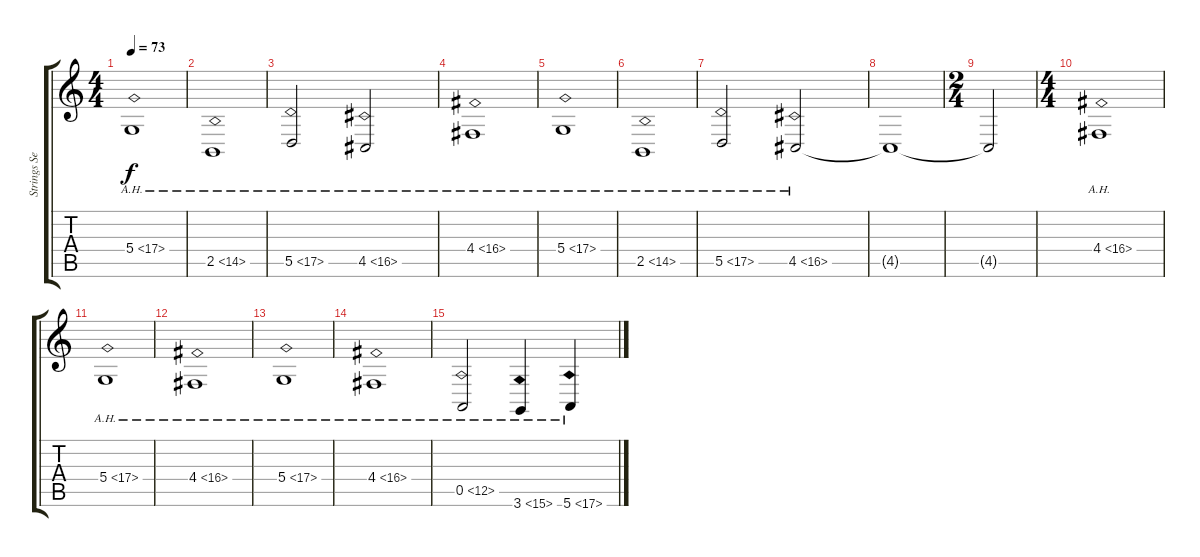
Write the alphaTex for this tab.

\track ("Strings Section" "Strings Se") {instrument stringensemble1}
\staff {score tabs}
\tuning (E4 B3 G3 D3 A2 E2) {hide}
\ts (4 4)
\tempo 73
\clef g2
\ks c
5.4{ah 12}.1{dy f} |
2.5{ah 12}.1 |
5.5{ah 12}.2 4.5{ah 12}.2 |
4.4{ah 12}.1 |
5.4{ah 12}.1 |
2.5{ah 12}.1 |
5.5{ah 12}.2 4.5{ah 12}.2 |
4.5{t}.1 |
\ts (2 4)
4.5{t}.2 |
\ts (4 4)
4.4{ah 12}.1 |
5.4{ah 12}.1 |
4.4{ah 12}.1 |
5.4{ah 12}.1 |
4.4{ah 12}.1 |
0.5{ah 12}.2 3.6{ah 12}.4 5.6{ah 12}.4
